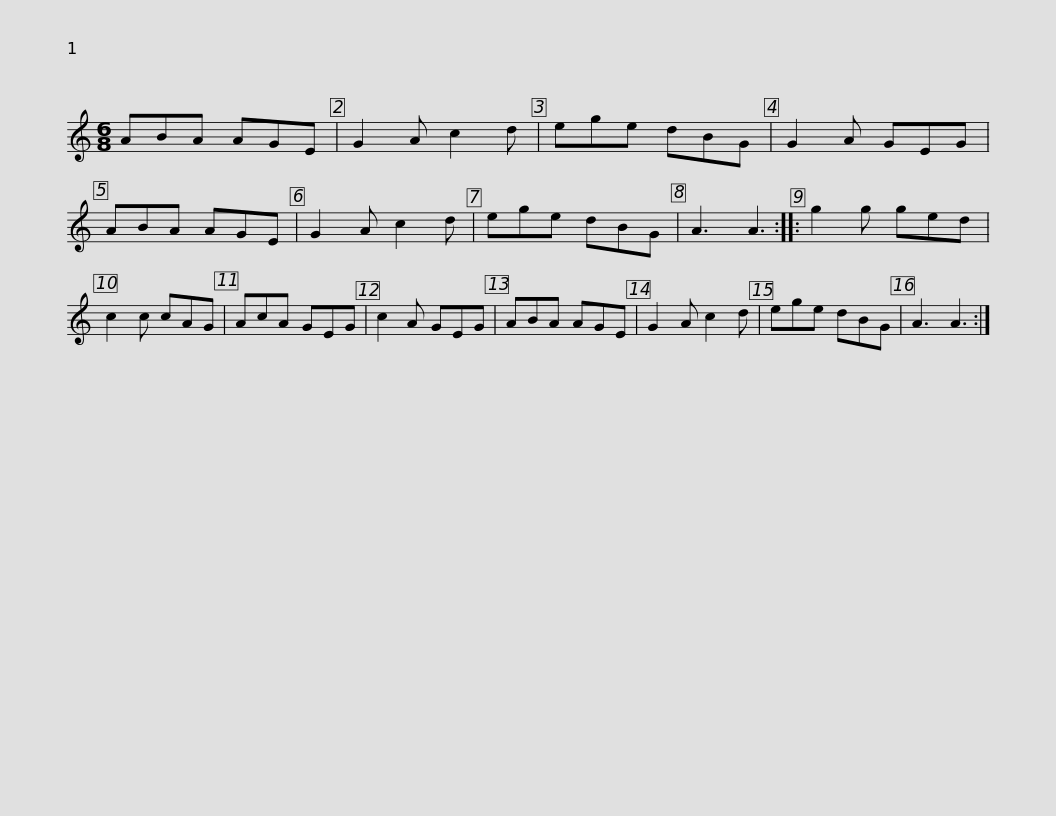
X:1
L:1/8
M:6/8
I:linebreak $
K:C
V:1 treble
V:1
 ABA AGE | G2 A c2 d | ege dBG | G2 A GEG | ABA AGE | %5
 G2 A c2 d | ege dBG | A3 A3 ::$ g2 g ged | c2 c cAG | %10
 AcA GEG | c2 A GEG | ABA AGE | G2 A c2 d | ege dBG | %15
 A3 A3 :| %16
